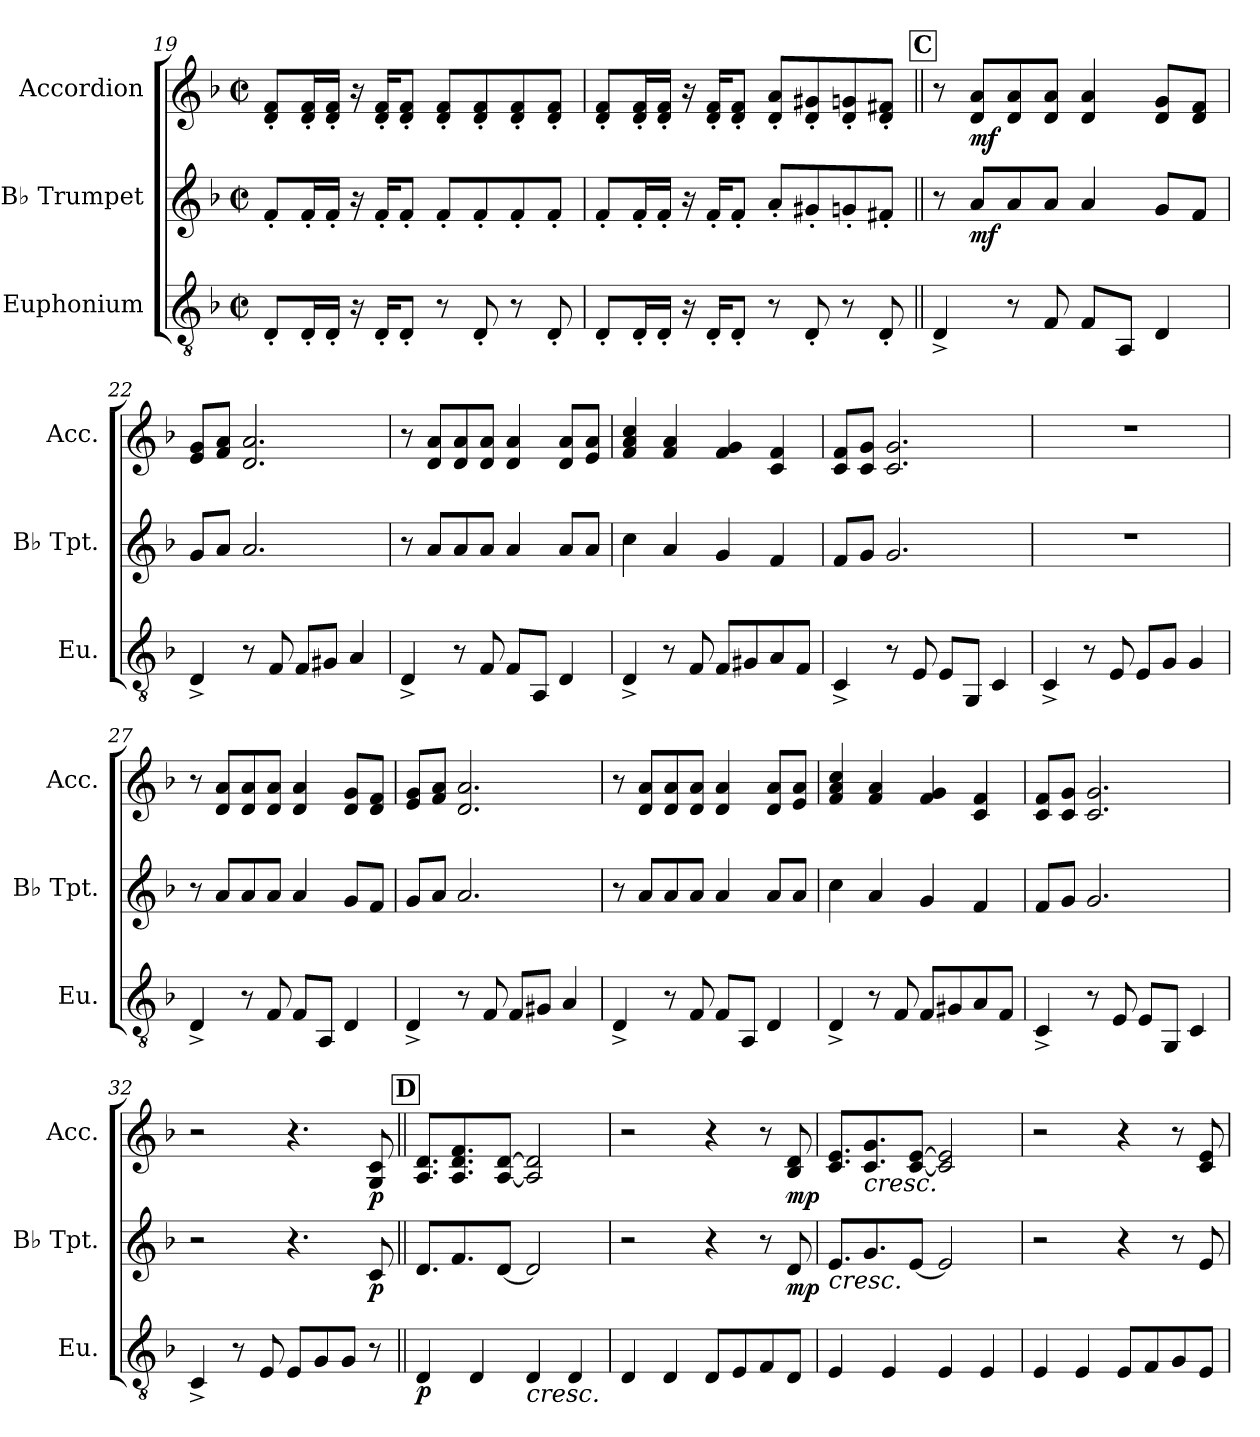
**kern	**dynam	**kern	**dynam	**kern	**dynam
*part3	*part3	*part2	*part2	*part1	*part1
*staff3	*staff3	*staff2	*staff2	*staff1	*staff1
*I"Euphonium	*	*I"B♭ Trumpet	*	*I"Accordion	*
*I'Eu.	*	*I'B♭ Tpt.	*	*I'Acc.	*
*clefGv2	*	*clefG2	*	*clefG2	*
*ITrd1c2	*	*ITrd1c2	*	*	*
*k[b-e-a-]	*	*k[b-e-a-]	*	*k[b-]	*
*M2/2	*	*M2/2	*	*M2/2	*
*met(c|)	*	*met(c|)	*	*met(c|)	*
=19	=19	=19	=19	=19	=19
8C'L	.	8e-'L	.	8d' 8f'L	.
16C'L	.	16e-'L	.	16d' 16f'L	.
16C'JJ	.	16e-'JJ	.	16d' 16f'JJ	.
16r	.	16r	.	16r	.
16C'KL	.	16e-'KL	.	16d' 16f'KL	.
8C'J	.	8e-'J	.	8d' 8f'J	.
8r	.	8e-'L	.	8d' 8f'L	.
8C'	.	8e-'	.	8d' 8f'	.
8r	.	8e-'	.	8d' 8f'	.
8C'	.	8e-'J	.	8d' 8f'J	.
=20	=20	=20	=20	=20	=20
8C'L	.	8e-'L	.	8d' 8f'L	.
16C'L	.	16e-'L	.	16d' 16f'L	.
16C'JJ	.	16e-'JJ	.	16d' 16f'JJ	.
16r	.	16r	.	16r	.
16C'KL	.	16e-'KL	.	16d' 16f'KL	.
8C'J	.	8e-'J	.	8d' 8f'J	.
8r	.	8g'L	.	8d' 8a'L	.
8C'	.	8f#X'	.	8d' 8g#X'	.
8r	.	8fn'	.	8d' 8gn'	.
8C'	.	8en'J	.	8d' 8f#X'J	.
!!LO:REH:place=s1:a:B:fs=14:t=C
=21||	=21||	=21||	=21||	=21||	=21||
4C^	.	8r	.	8r	.
!	!	!	!LO:DY:b	!	!LO:DY:b
.	.	8gL	mf	8d 8aL	mf
8r	.	8g	.	8d 8a	.
8E-	.	8gJ	.	8d 8aJ	.
8E-L	.	4g	.	4d 4a	.
8GGJ	.	.	.	.	.
4C	.	8fL	.	8d 8gL	.
.	.	8e-J	.	8d 8fJ	.
=22	=22	=22	=22	=22	=22
4C^	.	8fL	.	8e 8gL	.
.	.	8gJ	.	8f 8aJ	.
8r	.	2.g	.	2.d 2.a	.
8E-	.	.	.	.	.
8E-L	.	.	.	.	.
8F#XJ	.	.	.	.	.
4G	.	.	.	.	.
=23	=23	=23	=23	=23	=23
4C^	.	8r	.	8r	.
.	.	8gL	.	8d 8aL	.
8r	.	8g	.	8d 8a	.
8E-	.	8gJ	.	8d 8aJ	.
8E-L	.	4g	.	4d 4a	.
8GGJ	.	.	.	.	.
4C	.	8gL	.	8d 8aL	.
.	.	8gJ	.	8e 8aJ	.
=24	=24	=24	=24	=24	=24
4C^	.	4b-	.	4f 4a 4cc	.
8r	.	4g	.	4f 4a	.
8E-	.	.	.	.	.
8E-L	.	4f	.	4f 4g	.
8F#X	.	.	.	.	.
8G	.	4e-	.	4c 4f	.
8E-J	.	.	.	.	.
=25	=25	=25	=25	=25	=25
4BB-^	.	8e-L	.	8c 8fL	.
.	.	8fJ	.	8c 8gJ	.
8r	.	2.f	.	2.c 2.g	.
8D	.	.	.	.	.
8DL	.	.	.	.	.
8FFJ	.	.	.	.	.
4BB-	.	.	.	.	.
=26	=26	=26	=26	=26	=26
4BB-^	.	1r	.	1r	.
8r	.	.	.	.	.
8D	.	.	.	.	.
8DL	.	.	.	.	.
8FJ	.	.	.	.	.
4F	.	.	.	.	.
=27	=27	=27	=27	=27	=27
4C^	.	8r	.	8r	.
.	.	8gL	.	8d 8aL	.
8r	.	8g	.	8d 8a	.
8E-	.	8gJ	.	8d 8aJ	.
8E-L	.	4g	.	4d 4a	.
8GGJ	.	.	.	.	.
4C	.	8fL	.	8d 8gL	.
.	.	8e-J	.	8d 8fJ	.
=28	=28	=28	=28	=28	=28
4C^	.	8fL	.	8e 8gL	.
.	.	8gJ	.	8f 8aJ	.
8r	.	2.g	.	2.d 2.a	.
8E-	.	.	.	.	.
8E-L	.	.	.	.	.
8F#XJ	.	.	.	.	.
4G	.	.	.	.	.
=29	=29	=29	=29	=29	=29
4C^	.	8r	.	8r	.
.	.	8gL	.	8d 8aL	.
8r	.	8g	.	8d 8a	.
8E-	.	8gJ	.	8d 8aJ	.
8E-L	.	4g	.	4d 4a	.
8GGJ	.	.	.	.	.
4C	.	8gL	.	8d 8aL	.
.	.	8gJ	.	8e 8aJ	.
=30	=30	=30	=30	=30	=30
4C^	.	4b-	.	4f 4a 4cc	.
8r	.	4g	.	4f 4a	.
8E-	.	.	.	.	.
8E-L	.	4f	.	4f 4g	.
8F#X	.	.	.	.	.
8G	.	4e-	.	4c 4f	.
8E-J	.	.	.	.	.
=31	=31	=31	=31	=31	=31
4BB-^	.	8e-L	.	8c 8fL	.
.	.	8fJ	.	8c 8gJ	.
8r	.	2.f	.	2.c 2.g	.
8D	.	.	.	.	.
8DL	.	.	.	.	.
8FFJ	.	.	.	.	.
4BB-	.	.	.	.	.
=32	=32	=32	=32	=32	=32
4BB-^	.	2r	.	2r	.
8r	.	.	.	.	.
8D	.	.	.	.	.
8DL	.	4.r	.	4.r	.
8F	.	.	.	.	.
8FJ	.	.	.	.	.
!	!	!	!LO:DY:b	!	!LO:DY:b
8r	.	8B-	p	8G 8c	p
!!LO:REH:place=s1:a:B:fs=14:t=D
=33||	=33||	=33||	=33||	=33||	=33||
!	!LO:DY:b	!	!	!	!
4C	p	8.cL	.	8.A 8.dL	.
.	.	8.e-	.	8.A 8.d 8.f	.
4C	.	.	.	.	.
.	.	[8cJ	.	[8A [8dJ	.
!LO:TX:b:i:t=cresc.	!	!	!	!	!
4C	.	2c]	.	2A] 2d]	.
4C	.	.	.	.	.
=34	=34	=34	=34	=34	=34
4C	.	2r	.	2r	.
4C	.	.	.	.	.
8CL	.	4r	.	4r	.
8D	.	.	.	.	.
8E-	.	8r	.	8r	.
!	!	!	!LO:DY:b	!	!LO:DY:b
8CJ	.	8c	mp	8B- 8d	mp
=35	=35	=35	=35	=35	=35
!	!	!LO:TX:b:i:t=cresc.	!	!	!
4D	.	8.dL	.	8.c 8.eL	.
!	!	!	!	!LO:TX:b:i:t=cresc.	!
.	.	8.f	.	8.c 8.g	.
4D	.	.	.	.	.
.	.	[8dJ	.	[8c [8eJ	.
4D	.	2d]	.	2c] 2e]	.
4D	.	.	.	.	.
=36	=36	=36	=36	=36	=36
4D	.	2r	.	2r	.
4D	.	.	.	.	.
8DL	.	4r	.	4r	.
8E-	.	.	.	.	.
8F	.	8r	.	8r	.
8DJ	.	8d	.	8c 8e	.
=	=	=	=	=	=
*-	*-	*-	*-	*-	*-
